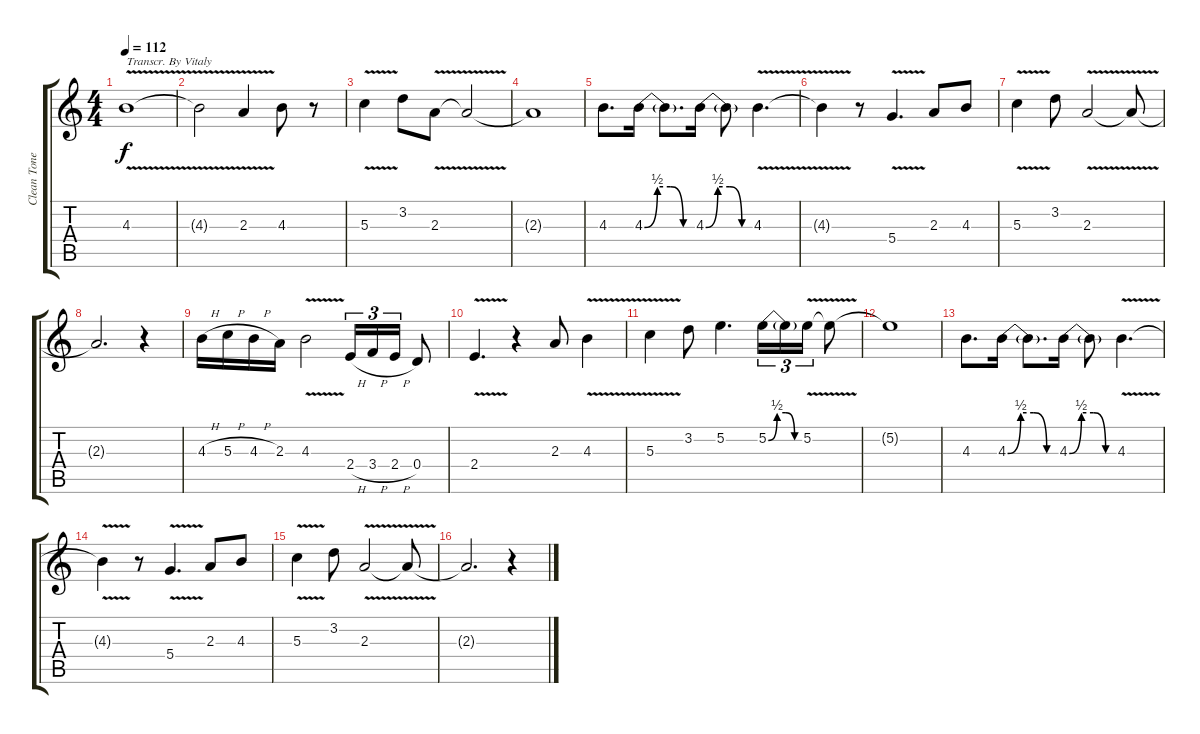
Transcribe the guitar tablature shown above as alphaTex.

\track ("Clean Tone" "Clean Tone") {instrument electricguitarclean}
\staff {score tabs}
\tuning (E4 B3 G3 D3 A2 E2) {hide}
\ts (4 4)
\tempo 112
\clef g2
\ks c
4.3{v}.1{txt "Transcr. By Vitaly" dy f instrument electricguitarclean} |
4.3{t}.2 2.3{v}.4 4.3.8 r.8 |
5.3{v}.4 3.2.8 2.3{v}.8 2.3{t}.2 |
2.3{t}.1 |
4.3.8{d} 4.3{be (custom 0 0 15 2 30 2 45 0 60 0)}.16 4.3{t}.8{d} 4.3{be (custom 0 0 15 2 30 2 45 0 60 0)}.16 4.3{t}.8 4.3{v}.4{d} |
4.3{t}.4 r.8 5.4{v}.4{d} 2.3.8 4.3.8 |
5.3{v}.4 3.2.8 2.3{v}.2 2.3{t}.8 |
2.3{t}.2{d} r.4 |
4.3{h}.16 5.3{h}.16 4.3{h}.16 2.3.16 4.3{v}.2 2.4{h}.16{tu (3 2)} 3.4{h}.16{tu (3 2)} 2.4{h}.16{tu (3 2)} 0.4.8 |
2.4{v}.4{d} r.4 2.3.8 4.3{v}.4 |
5.3{v}.4 3.2.8 5.2.4{d} 5.2{be (custom 0 0 15 2 30 2 45 0 60 0)}.16{tu (3 2)} 5.2{t}.16{tu (3 2)} 5.2{v}.16{tu (3 2)} 5.2{t}.8 |
5.2{t}.1 |
4.3.8{d} 4.3{be (custom 0 0 15 2 30 2 45 0 60 0)}.16 4.3{t}.8{d} 4.3{be (custom 0 0 15 2 30 2 45 0 60 0)}.16 4.3{t}.8 4.3{v}.4{d} |
4.3{t}.4 r.8 5.4{v}.4{d} 2.3.8 4.3.8 |
5.3{v}.4 3.2.8 2.3{v}.2 2.3{t}.8 |
2.3{t}.2{d} r.4
